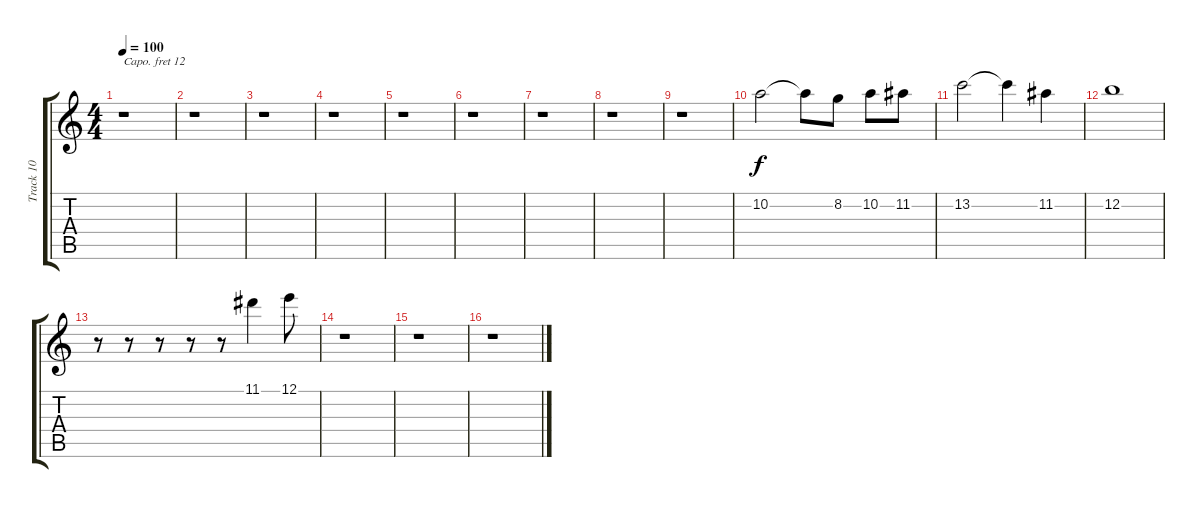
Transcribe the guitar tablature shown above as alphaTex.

\track ("Track 10" "Track 10") {instrument tremolostrings}
\staff {score tabs}
\capo 12
\tuning (E4 B3 G3 D3 A2 E2) {hide}
\ts (4 4)
\tempo 100
\clef g2
\ks c
r.1{dy f} |
r.1 |
r.1 |
r.1 |
r.1 |
r.1 |
r.1 |
r.1 |
r.1 |
10.2.2 10.2{t}.8 8.2.8 10.2.8 11.2.8 |
13.2.2 13.2{t}.4 11.2.4 |
12.2.1 |
r.8 r.8 r.8 r.8 r.8 11.1.4 12.1.8 |
r.1 |
r.1 |
r.1
